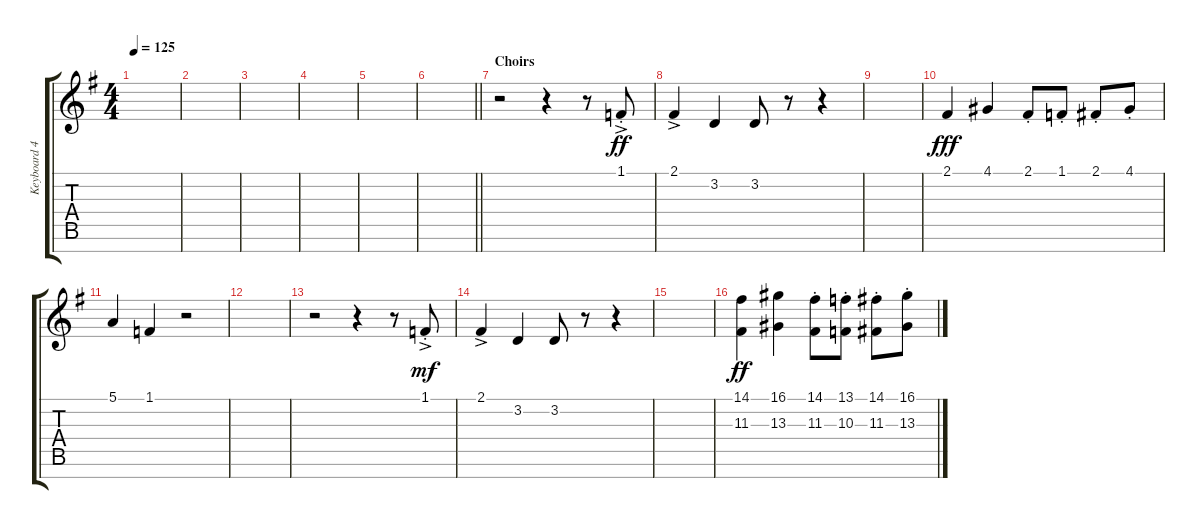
\track ("Keyboard 4 - Brat/Shagrath" "Keyboard 4") {instrument frenchhorn}
\staff {score tabs}
\tuning (E4 B3 G3 D3 A2 E2 B1) {hide}
\ts (4 4)
\tempo 125
\clef g2
\ks g
|
|
|
|
|
\barLineRight lightlight
|
\section ("" "Choirs")
r.2 r.4 r.8 1.1{ac st}.8{dy ff} |
2.1{ac}.4 3.2.4 3.2.8 r.8 r.4 |
|
2.1.4{dy fff} 4.1.4 2.1{st}.8 1.1{st}.8 2.1{st}.8 4.1{st}.8 |
5.1.4 1.1.4 r.2 |
|
r.2 r.4 r.8 1.1{ac st}.8{dy mf} |
2.1{ac}.4 3.2.4 3.2.8 r.8 r.4 |
|
(14.1 11.3).4{dy ff} (16.1 13.3).4 (14.1{st} 11.3{st}).8 (13.1{st} 10.3{st}).8 (14.1{st} 11.3{st}).8 (16.1{st} 13.3{st}).8
